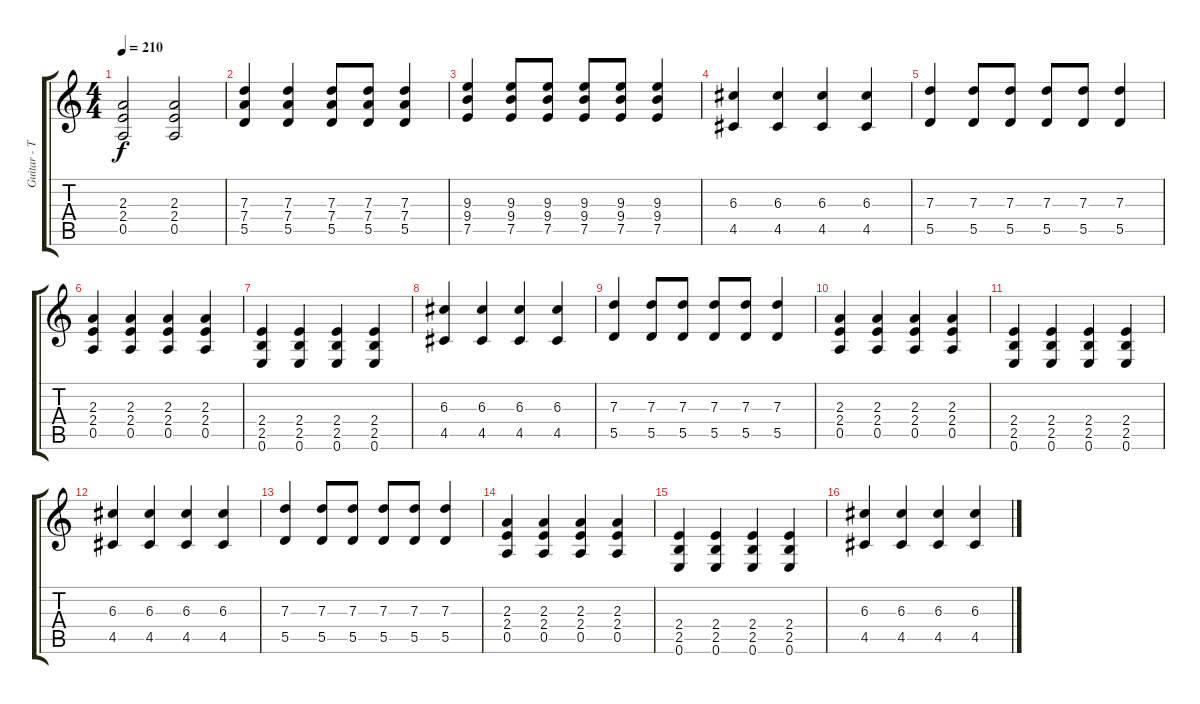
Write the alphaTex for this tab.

\track ("Guitar - Tom Mattew Delonge" "Guitar - T") {instrument distortionguitar}
\staff {score tabs}
\tuning (E4 B3 G3 D3 A2 E2) {hide}
\ts (4 4)
\tempo 210
\clef g2
\ks c
(2.3 2.4 0.5).2{dy f} (2.3 2.4 0.5).2 |
(7.3 7.4 5.5).4 (7.3 7.4 5.5).4 (7.3 7.4 5.5).8 (7.3 7.4 5.5).8 (7.3 7.4 5.5).4 |
(9.3 9.4 7.5).4 (9.3 9.4 7.5).8 (9.3 9.4 7.5).8 (9.3 9.4 7.5).8 (9.3 9.4 7.5).8 (9.3 9.4 7.5).4 |
(6.3 4.5).4 (6.3 4.5).4 (6.3 4.5).4 (6.3 4.5).4 |
(7.3 5.5).4 (7.3 5.5).8 (7.3 5.5).8 (7.3 5.5).8 (7.3 5.5).8 (7.3 5.5).4 |
(2.3 2.4 0.5).4 (2.3 2.4 0.5).4 (2.3 2.4 0.5).4 (2.3 2.4 0.5).4 |
(2.4 2.5 0.6).4 (2.4 2.5 0.6).4 (2.4 2.5 0.6).4 (2.4 2.5 0.6).4 |
(6.3 4.5).4 (6.3 4.5).4 (6.3 4.5).4 (6.3 4.5).4 |
(7.3 5.5).4 (7.3 5.5).8 (7.3 5.5).8 (7.3 5.5).8 (7.3 5.5).8 (7.3 5.5).4 |
(2.3 2.4 0.5).4 (2.3 2.4 0.5).4 (2.3 2.4 0.5).4 (2.3 2.4 0.5).4 |
(2.4 2.5 0.6).4 (2.4 2.5 0.6).4 (2.4 2.5 0.6).4 (2.4 2.5 0.6).4 |
(6.3 4.5).4 (6.3 4.5).4 (6.3 4.5).4 (6.3 4.5).4 |
(7.3 5.5).4 (7.3 5.5).8 (7.3 5.5).8 (7.3 5.5).8 (7.3 5.5).8 (7.3 5.5).4 |
(2.3 2.4 0.5).4 (2.3 2.4 0.5).4 (2.3 2.4 0.5).4 (2.3 2.4 0.5).4 |
(2.4 2.5 0.6).4 (2.4 2.5 0.6).4 (2.4 2.5 0.6).4 (2.4 2.5 0.6).4 |
(6.3 4.5).4 (6.3 4.5).4 (6.3 4.5).4 (6.3 4.5).4
